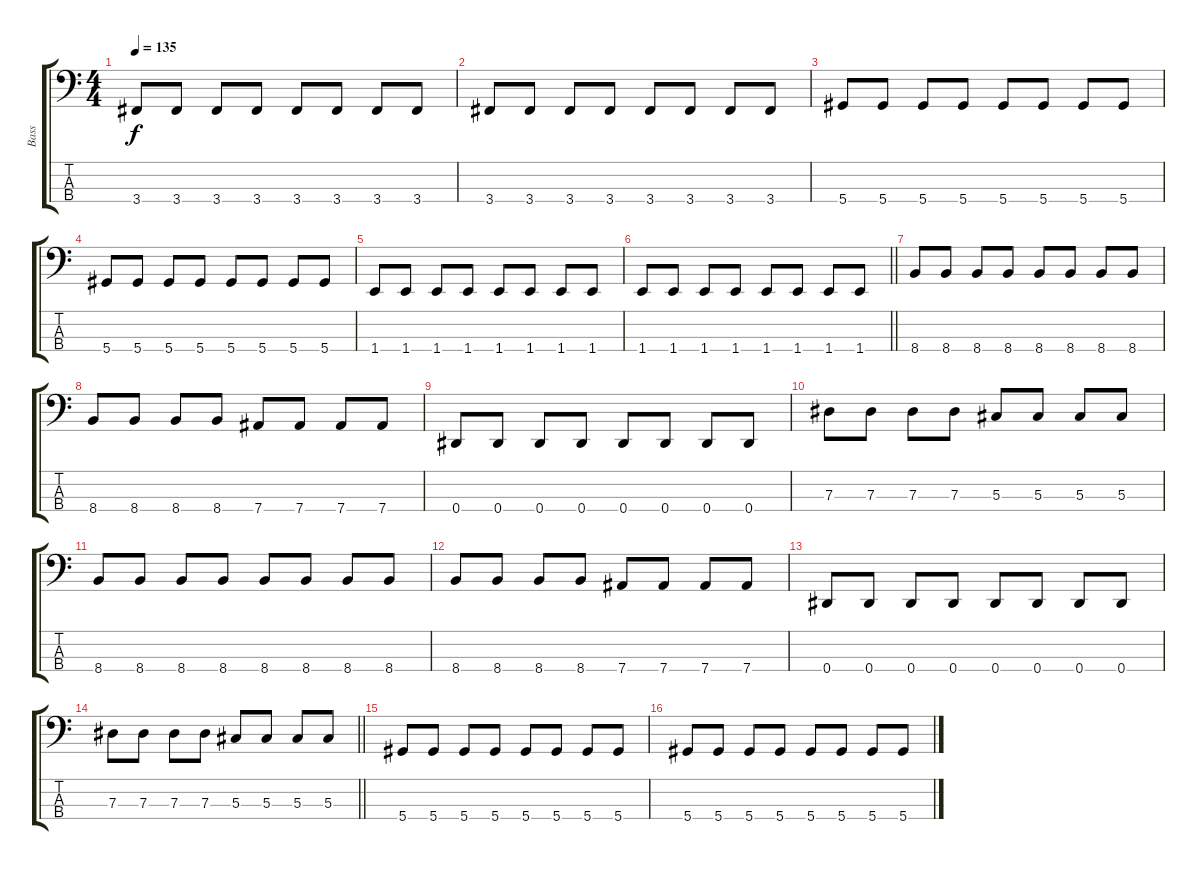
\track ("Bass" "Bass") {instrument electricbassfinger}
\staff {score tabs}
\tuning (Gb2 Db2 Ab1 Eb1) {hide}
\ts (4 4)
\tempo 135
\clef f4
\ks c
3.4.8{dy f} 3.4.8 3.4.8 3.4.8 3.4.8 3.4.8 3.4.8 3.4.8 |
3.4.8 3.4.8 3.4.8 3.4.8 3.4.8 3.4.8 3.4.8 3.4.8 |
5.4.8 5.4.8 5.4.8 5.4.8 5.4.8 5.4.8 5.4.8 5.4.8 |
5.4.8 5.4.8 5.4.8 5.4.8 5.4.8 5.4.8 5.4.8 5.4.8 |
1.4.8 1.4.8 1.4.8 1.4.8 1.4.8 1.4.8 1.4.8 1.4.8 |
\barLineRight lightlight
1.4.8 1.4.8 1.4.8 1.4.8 1.4.8 1.4.8 1.4.8 1.4.8 |
\section ("" "")
8.4.8 8.4.8 8.4.8 8.4.8 8.4.8 8.4.8 8.4.8 8.4.8 |
8.4.8 8.4.8 8.4.8 8.4.8 7.4.8 7.4.8 7.4.8 7.4.8 |
0.4.8 0.4.8 0.4.8 0.4.8 0.4.8 0.4.8 0.4.8 0.4.8 |
7.3.8 7.3.8 7.3.8 7.3.8 5.3.8 5.3.8 5.3.8 5.3.8 |
8.4.8 8.4.8 8.4.8 8.4.8 8.4.8 8.4.8 8.4.8 8.4.8 |
8.4.8 8.4.8 8.4.8 8.4.8 7.4.8 7.4.8 7.4.8 7.4.8 |
0.4.8 0.4.8 0.4.8 0.4.8 0.4.8 0.4.8 0.4.8 0.4.8 |
\barLineRight lightlight
7.3.8 7.3.8 7.3.8 7.3.8 5.3.8 5.3.8 5.3.8 5.3.8 |
\section ("" "")
5.4.8 5.4.8 5.4.8 5.4.8 5.4.8 5.4.8 5.4.8 5.4.8 |
5.4.8 5.4.8 5.4.8 5.4.8 5.4.8 5.4.8 5.4.8 5.4.8
